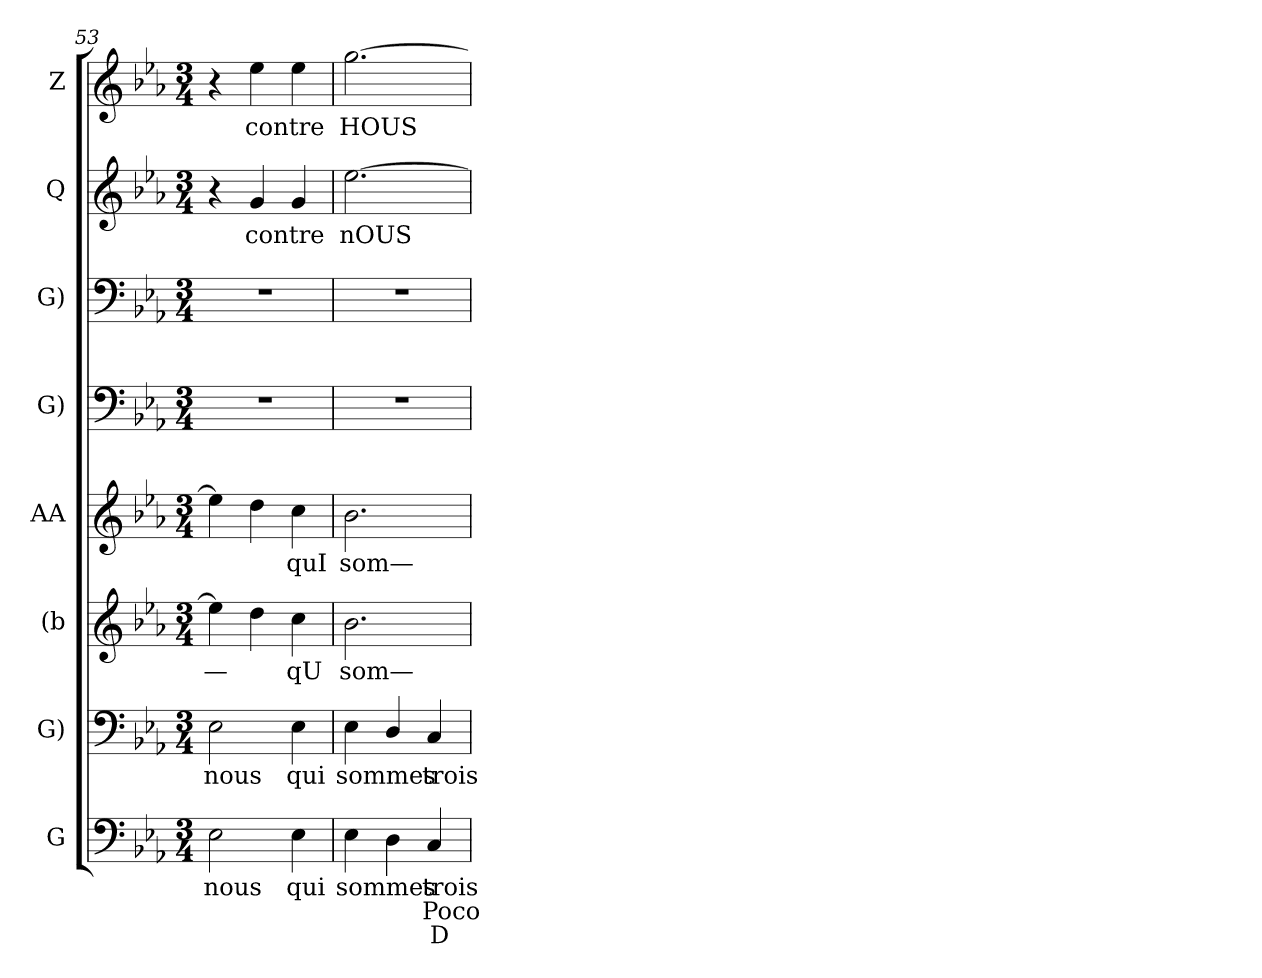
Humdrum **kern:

**kern	**text	**text	**text	**kern	**text	**kern	**text	**kern	**text	**kern	**kern	**kern	**text	**kern	**text
*part8	*part8	*part8	*part8	*part7	*part7	*part6	*part6	*part5	*part5	*part4	*part3	*part2	*part2	*part1	*part1
*staff8	*staff8	*staff8	*staff8	*staff7	*staff7	*staff6	*staff6	*staff5	*staff5	*staff4	*staff3	*staff2	*staff2	*staff1	*staff1
*I"G	*	*	*	*I"G)	*	*I"(b	*	*I"AA	*	*I"G)	*I"G)	*I"Q	*	*I"Z	*
*clefF4	*	*	*	*clefF4	*	*clefG2	*	*clefG2	*	*clefF4	*clefF4	*clefG2	*	*clefG2	*
*k[b-e-a-]	*	*	*	*k[b-e-a-]	*	*k[b-e-a-]	*	*k[b-e-a-]	*	*k[b-e-a-]	*k[b-e-a-]	*k[b-e-a-]	*	*k[b-e-a-]	*
*M3/4	*	*	*	*M3/4	*	*M3/4	*	*M3/4	*	*M3/4	*M3/4	*M3/4	*	*M3/4	*
=53	=53	=53	=53	=53	=53	=53	=53	=53	=53	=53	=53	=53	=53	=53	=53
2E-i\	nous	.	.	2E-i\	nous	4ee-i\]	—	4ee-i\]	.	2.r	2.r	4r	.	4r	.
.	.	.	.	.	.	4ddi\	.	4ddi\	.	.	.	4gi/	contre	4ee-i\	contre
4E-i\	qui	.	.	4E-i\	qui	4cci\	qU	4cci\	quI	.	.	4gi/	.	4ee-i\	.
=54	=54	=54	=54	=54	=54	=54	=54	=54	=54	=54	=54	=54	=54	=54	=54
4E-i\	sommes	.	.	4E-i\	sommes	2.b-i\	som—	2.b-i\	som—	2.r	2.r	[2.ee-i\	nOUS	[2.ggi\	HOUS
4Di\	.	.	.	4Di/	.	.	.	.	.	.	.	.	.	.	.
4Ci/	trois	Poco	D	4Ci/	trois	.	.	.	.	.	.	.	.	.	.
=	=	=	=	=	=	=	=	=	=	=	=	=	=	=	=
*-	*-	*-	*-	*-	*-	*-	*-	*-	*-	*-	*-	*-	*-	*-	*-
